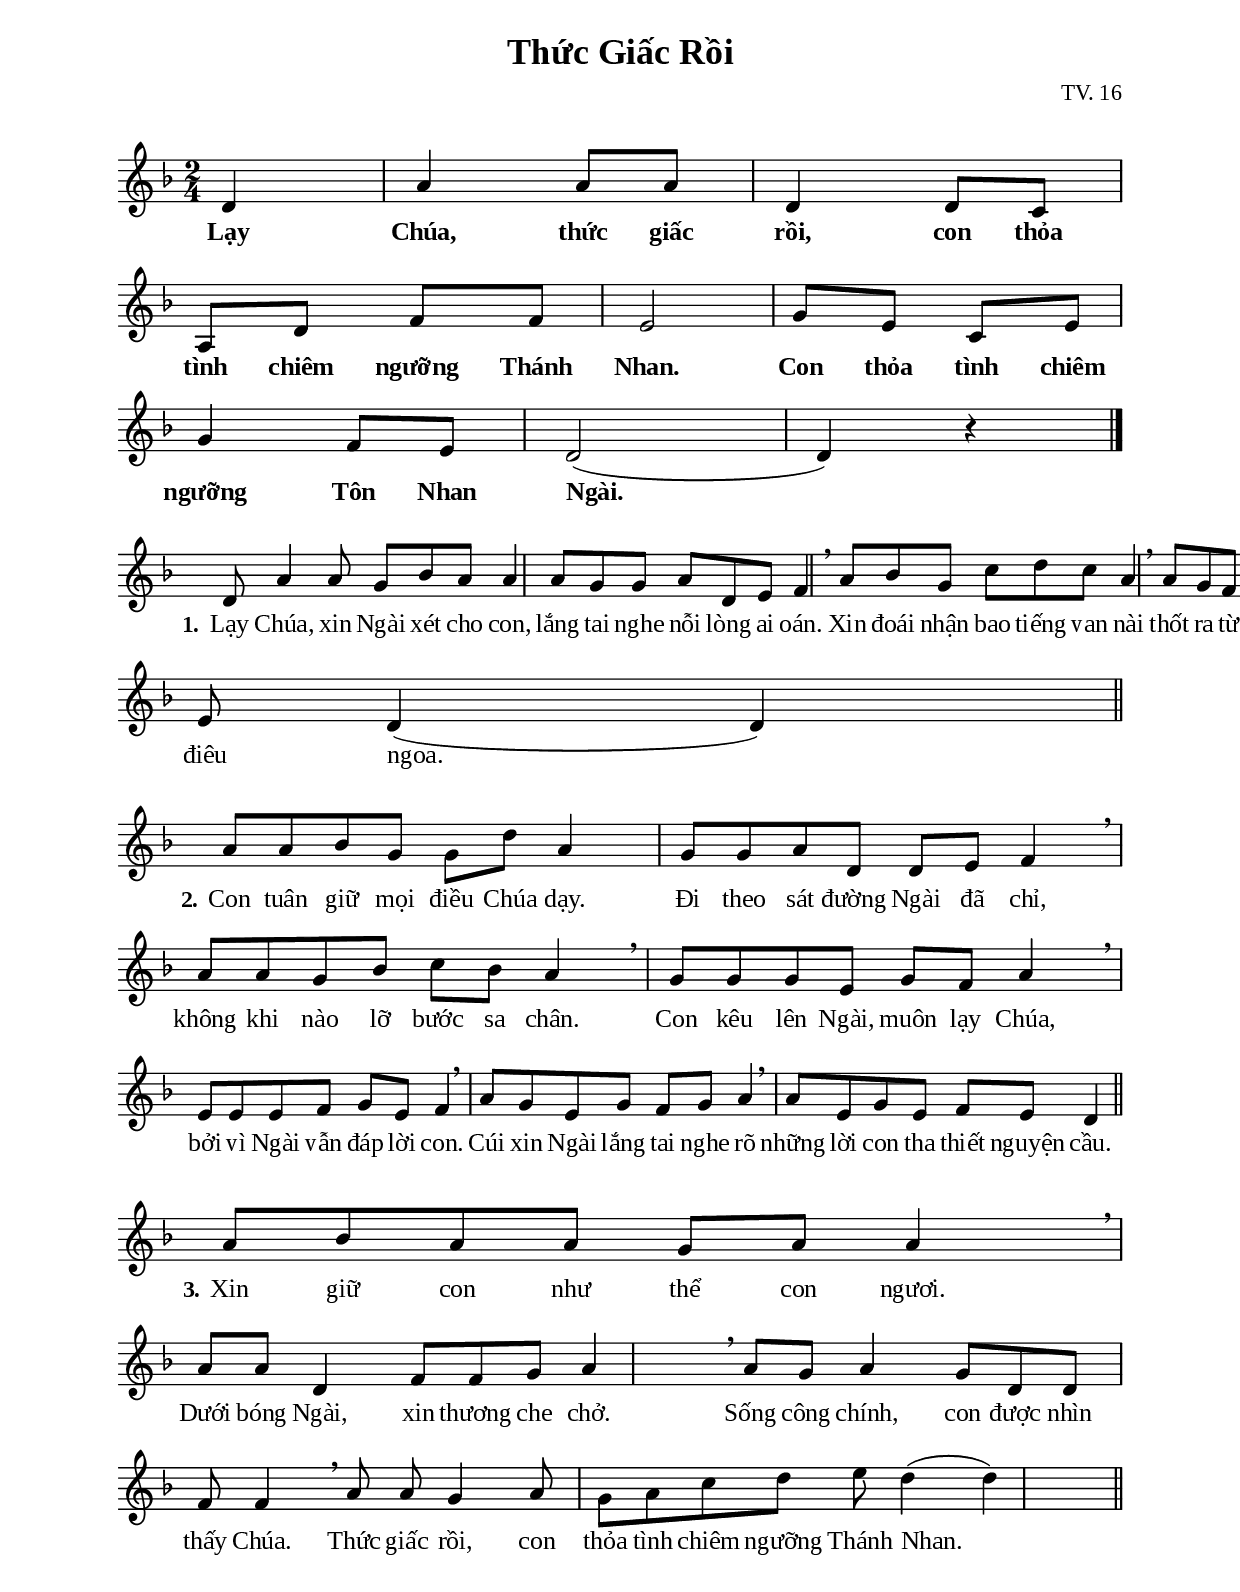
% Cài đặt chung
\version "2.20.0"
\include "english.ly"

\header {
  title = "Thức Giấc Rồi"
  composer = "TV. 16"
  arranger = " "
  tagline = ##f
}

global = {
  \key f \major
  \time 2/4
}

\paper {
  #(set-paper-size "a4")
  top-margin = 20\mm
  bottom-margin = 15\mm
  left-margin = 20\mm
  right-margin = 20\mm
  indent = #0
  #(define fonts
	 (make-pango-font-tree "Liberation Serif"
	 		       "Liberation Serif"
			       "Liberation Serif"
			       (/ 20 20)))
}

% Nhạc điệp khúc
nhacDiepKhuc= \relative c' {
  \override Lyrics.LyricSpace.minimum-distance = #4.0
  \override Score.BarNumber.break-visibility = ##(#f #f #f)
  \partial 4 d4 |
  a' a8 a |
  d,4 d8 c |
  a d f f |
  e2 |
  g8 e c e |
  g4 f8 e |
  d2 ( |
  d4) r \bar "|."
}

% Nhạc phiên khúc
nhacPhienKhucMot = \relative c' {
  \set Score.barAlways = ##t
  \set Score.defaultBarType = ""
  \override Score.BarNumber.break-visibility = ##(#f #f #f)
  d8 a'4 a8 g bf a a4
  a8 g g a d, e f4 \breathe
  a8 bf g c d c a4 \breathe
  a8 g f e g4
  f8 e d4 (d) \bar "||"
  
}

nhacPhienKhucHai = \relative c'' {
  \set Score.barAlways = ##t
  \set Score.defaultBarType = ""
  \override Score.BarNumber.break-visibility = ##(#f #f #f)
  a8 a bf g g d' a4
  g8 g a d, d e f4 \breathe
  a8 a g bf c bf a4 \breathe
  g8 g g e g f a4 \breathe
  e8 e e f g e f4 \breathe
  a8 g e g f g a4 \breathe
  a8 e g e f e d4 \bar "||"
}

nhacPhienKhucBa = \relative c'' {
  \set Score.barAlways = ##t
  \set Score.defaultBarType = ""
  \override Score.BarNumber.break-visibility = ##(#f #f #f)
  a8 bf a a g a a4 \breathe
  a8 a d,4 f8 f g a4 \breathe
  a8 g a4 g8 d d f f4 \breathe
  a8 a g4 a8 g a c d e d4 (d) \bar "||"
}

% Lời điệp khúc
loiDiepKhuc = \lyricmode {
  \override Lyrics.LyricText.font-series = #'bold
  Lạy Chúa, thức giấc rồi,
  con thỏa tình chiêm ngưỡng Thánh Nhan.
  Con thỏa tình chiêm ngưỡng Tôn Nhan Ngài.
}

% Lời phiên khúc
loiPhienKhucMot = \lyricmode {
  \set stanza = #"1."
  Lạy Chúa, xin Ngài xét cho con,
  lắng tai nghe nỗi lòng ai oán.
  Xin đoái nhận bao tiếng van nài
  thốt ra từ miệng lưỡi chẳng điêu ngoa.
}

loiPhienKhucHai = \lyricmode {
  \set stanza = #"2."
  Con tuân giữ mọi điều Chúa dạy.
  Đi theo sát đường Ngài đã chỉ,
  không khi nào lỡ bước sa chân.
  Con kêu lên Ngài,
  muôn lạy Chúa, bởi vì Ngài vẫn đáp lời con.
  Cúi xin Ngài lắng tai nghe rõ
  những lời con tha thiết nguyện cầu.
}

loiPhienKhucBa = \lyricmode {
  \set stanza = #"3."
  Xin giữ con như thể con ngươi.
  Dưới bóng Ngài, xin thương che chở.
  Sống công chính, con được nhìn thấy Chúa.
  Thức giấc rồi, con thỏa tình chiêm ngưỡng Thánh Nhan.
}


% Dàn trang
\score {
  \new ChoirStaff <<
    \new Staff = chorus \with {
        \consists "Merge_rests_engraver"
      }
      <<
      \new Voice = "sopranos" {
        \global \stemNeutral \nhacDiepKhuc
      }
    >>
    \new Lyrics = basses
    \context Lyrics = basses \lyricsto sopranos \loiDiepKhuc
  >>
}

\score {
  \new ChoirStaff <<
    \new Staff = verses <<
      \override Staff.TimeSignature.transparent = ##t
      \new Voice = "verse" {
        \key f \major \stemNeutral \nhacPhienKhucMot
      }
    >>
    \new Lyrics \lyricsto verse \loiPhienKhucMot
  >>
}

\score {
  \new ChoirStaff <<
    \new Staff = verses <<
      \override Staff.TimeSignature.transparent = ##t
      \new Voice = "verse" {
        \key f \major \stemNeutral \nhacPhienKhucHai
      }
    >>
    \new Lyrics \lyricsto verse \loiPhienKhucHai
  >>
}

\score {
  \new ChoirStaff <<
    \new Staff = verses <<
      \override Staff.TimeSignature.transparent = ##t
      \new Voice = "verse" {
        \key f \major \stemNeutral \nhacPhienKhucBa
      }
    >>
    \new Lyrics \lyricsto verse \loiPhienKhucBa
  >>
}
